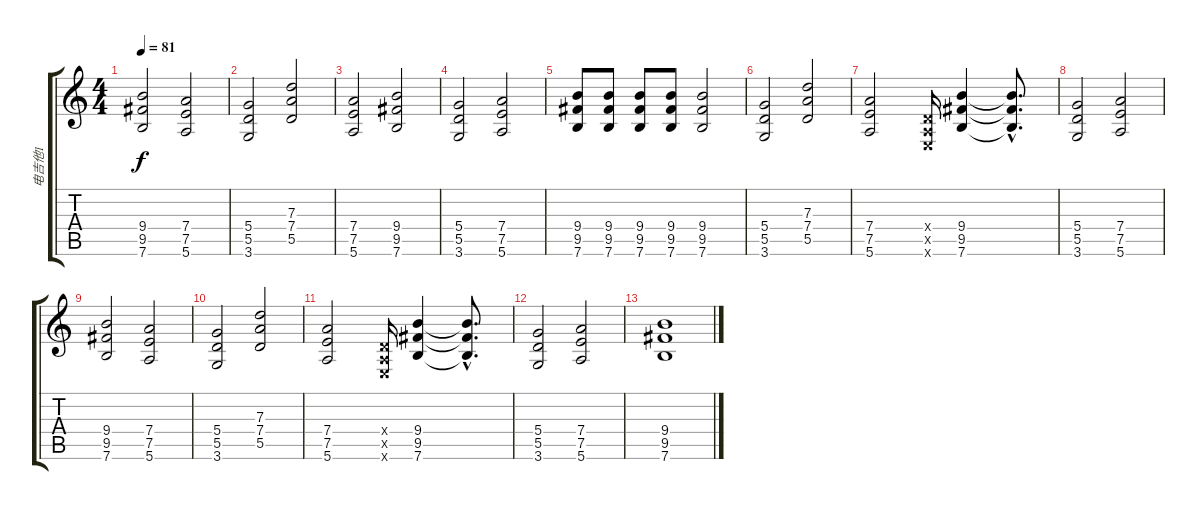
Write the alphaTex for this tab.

\track ("电吉他1" "电吉他1") {instrument distortionguitar}
\staff {score tabs}
\tuning (E4 B3 G3 D3 A2 E2) {hide}
\ts (4 4)
\tempo 81
\clef g2
\ks c
(9.4 9.5 7.6).2{dy f} (7.4 7.5 5.6).2 |
(5.4 5.5 3.6).2 (7.3 7.4 5.5).2 |
(7.4 7.5 5.6).2 (9.4 9.5 7.6).2 |
(5.4 5.5 3.6).2 (7.4 7.5 5.6).2 |
(9.4 9.5 7.6).8 (9.4 9.5 7.6).8 (9.4 9.5 7.6).8 (9.4 9.5 7.6).8 (9.4 9.5 7.6).2 |
(5.4 5.5 3.6).2 (7.3 7.4 5.5).2 |
(7.4 7.5 5.6).2 (0.4{x} 0.5{x} 0.6{x}).16 (9.4 9.5 7.6).4 (9.4{hac t} 9.5{hac t} 7.6{hac t}).8{d} |
(5.4 5.5 3.6).2 (7.4 7.5 5.6).2 |
(9.4 9.5 7.6).2 (7.4 7.5 5.6).2 |
(5.4 5.5 3.6).2 (7.3 7.4 5.5).2 |
(7.4 7.5 5.6).2 (0.4{x} 0.5{x} 0.6{x}).16 (9.4 9.5 7.6).4 (9.4{hac t} 9.5{hac t} 7.6{hac t}).8{d} |
(5.4 5.5 3.6).2 (7.4 7.5 5.6).2 |
(9.4 9.5 7.6).1
